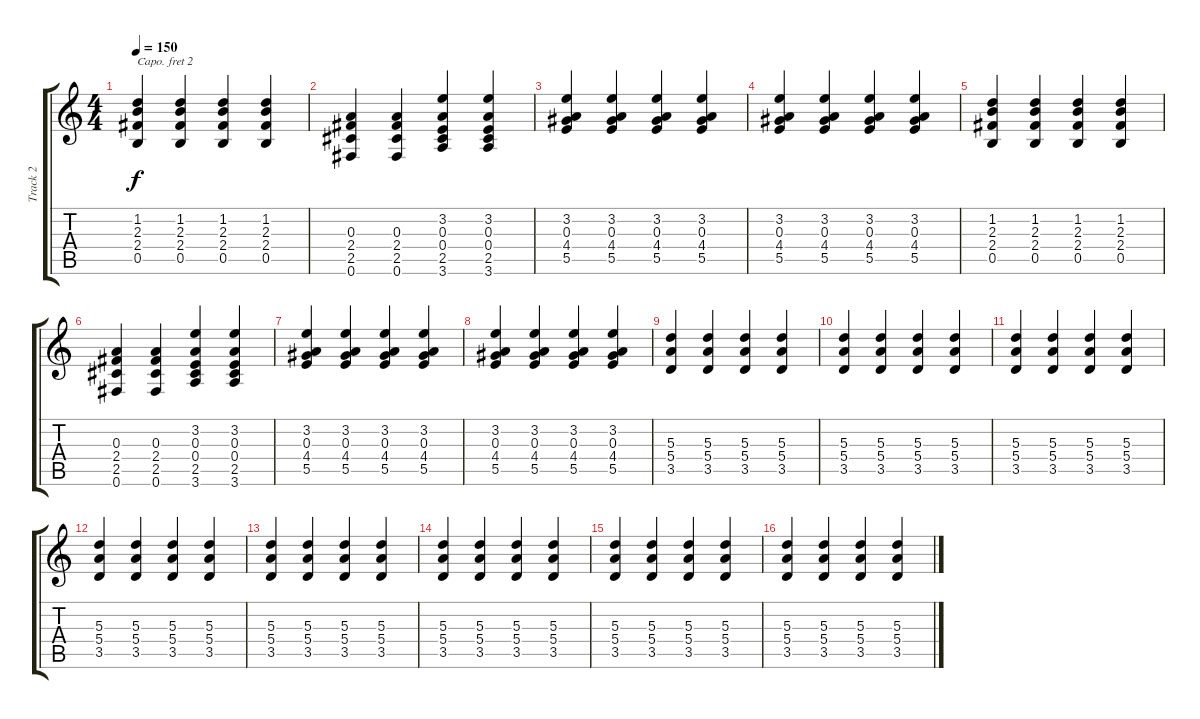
\track ("Track 2" "Track 2") {instrument electricguitarclean}
\staff {score tabs}
\capo 2
\tuning (E4 B3 G3 D3 A2 E2) {hide}
\ts (4 4)
\tempo 150
\clef g2
\ks c
(1.2 2.3 2.4 0.5).4{dy f} (1.2 2.3 2.4 0.5).4 (1.2 2.3 2.4 0.5).4 (1.2 2.3 2.4 0.5).4 |
(0.3 2.4 2.5 0.6).4 (0.3 2.4 2.5 0.6).4 (3.2 0.3 0.4 2.5 3.6).4 (3.2 0.3 0.4 2.5 3.6).4 |
(3.2 0.3 4.4 5.5).4 (3.2 0.3 4.4 5.5).4 (3.2 0.3 4.4 5.5).4 (3.2 0.3 4.4 5.5).4 |
(3.2 0.3 4.4 5.5).4 (3.2 0.3 4.4 5.5).4 (3.2 0.3 4.4 5.5).4 (3.2 0.3 4.4 5.5).4 |
(1.2 2.3 2.4 0.5).4 (1.2 2.3 2.4 0.5).4 (1.2 2.3 2.4 0.5).4 (1.2 2.3 2.4 0.5).4 |
(0.3 2.4 2.5 0.6).4 (0.3 2.4 2.5 0.6).4 (3.2 0.3 0.4 2.5 3.6).4 (3.2 0.3 0.4 2.5 3.6).4 |
(3.2 0.3 4.4 5.5).4 (3.2 0.3 4.4 5.5).4 (3.2 0.3 4.4 5.5).4 (3.2 0.3 4.4 5.5).4 |
(3.2 0.3 4.4 5.5).4 (3.2 0.3 4.4 5.5).4 (3.2 0.3 4.4 5.5).4 (3.2 0.3 4.4 5.5).4 |
(5.3 5.4 3.5).4 (5.3 5.4 3.5).4 (5.3 5.4 3.5).4 (5.3 5.4 3.5).4 |
(5.3 5.4 3.5).4 (5.3 5.4 3.5).4 (5.3 5.4 3.5).4 (5.3 5.4 3.5).4 |
(5.3 5.4 3.5).4 (5.3 5.4 3.5).4 (5.3 5.4 3.5).4 (5.3 5.4 3.5).4 |
(5.3 5.4 3.5).4 (5.3 5.4 3.5).4 (5.3 5.4 3.5).4 (5.3 5.4 3.5).4 |
(5.3 5.4 3.5).4 (5.3 5.4 3.5).4 (5.3 5.4 3.5).4 (5.3 5.4 3.5).4 |
(5.3 5.4 3.5).4 (5.3 5.4 3.5).4 (5.3 5.4 3.5).4 (5.3 5.4 3.5).4 |
(5.3 5.4 3.5).4 (5.3 5.4 3.5).4 (5.3 5.4 3.5).4 (5.3 5.4 3.5).4 |
(5.3 5.4 3.5).4 (5.3 5.4 3.5).4 (5.3 5.4 3.5).4 (5.3 5.4 3.5).4
